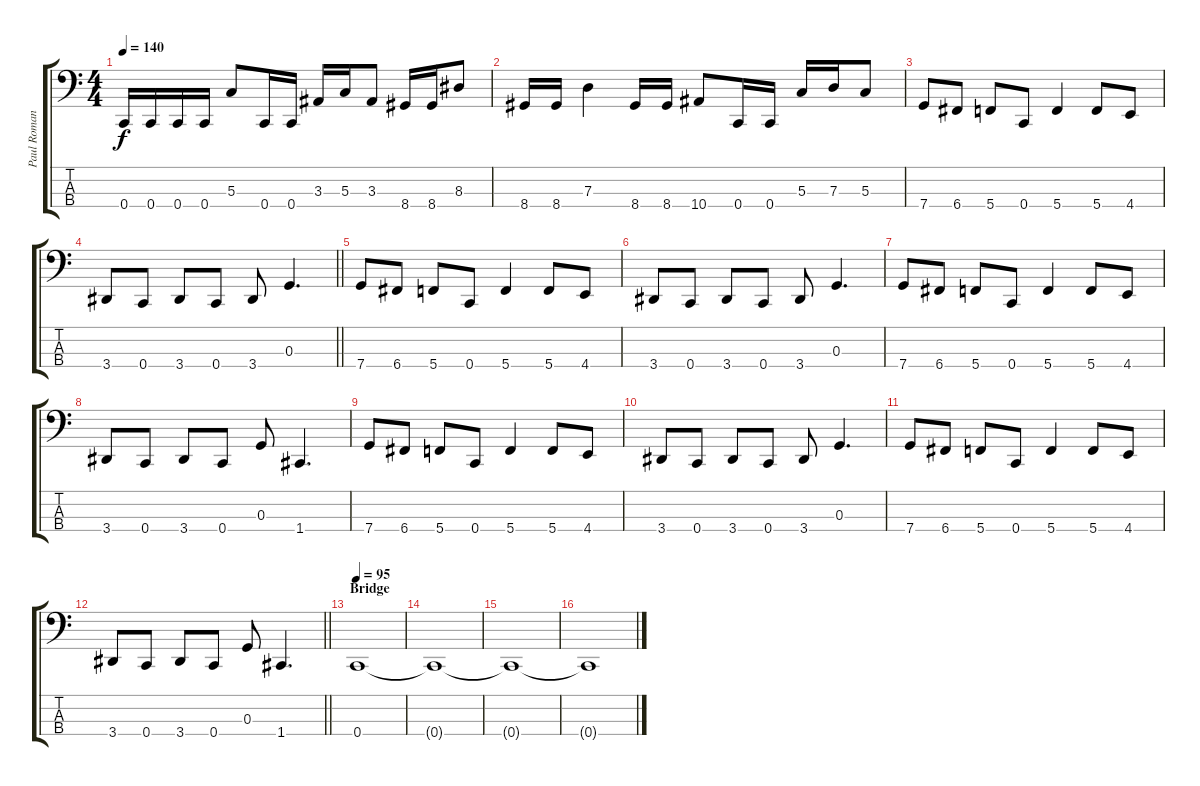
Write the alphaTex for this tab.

\track ("Paul Romanko" "Paul Roman") {instrument electricbasspick}
\staff {score tabs}
\tuning (F2 C2 G1 C1) {hide}
\ts (4 4)
\tempo 140
\clef f4
\ks c
0.4.16{dy f} 0.4.16 0.4.16 0.4.16 5.3.8 0.4.16 0.4.16 3.3.16 5.3.16 3.3.8 8.4.16 8.4.16 8.3.8 |
8.4.16 8.4.16 7.3.4 8.4.16 8.4.16 10.4.8 0.4.16 0.4.16 5.3.16 7.3.16 5.3.8 |
7.4.8 6.4.8 5.4.8 0.4.8 5.4.4 5.4.8 4.4.8 |
\barLineRight lightlight
3.4.8 0.4.8 3.4.8 0.4.8 3.4.8 0.3.4{d} |
7.4.8 6.4.8 5.4.8 0.4.8 5.4.4 5.4.8 4.4.8 |
3.4.8 0.4.8 3.4.8 0.4.8 3.4.8 0.3.4{d} |
7.4.8 6.4.8 5.4.8 0.4.8 5.4.4 5.4.8 4.4.8 |
3.4.8 0.4.8 3.4.8 0.4.8 0.3.8 1.4.4{d} |
7.4.8 6.4.8 5.4.8 0.4.8 5.4.4 5.4.8 4.4.8 |
3.4.8 0.4.8 3.4.8 0.4.8 3.4.8 0.3.4{d} |
7.4.8 6.4.8 5.4.8 0.4.8 5.4.4 5.4.8 4.4.8 |
\barLineRight lightlight
3.4.8 0.4.8 3.4.8 0.4.8 0.3.8 1.4.4{d} |
\section ("" "Bridge")
\tempo 95
0.4.1{volume 12} |
0.4{t}.1 |
0.4{t}.1 |
0.4{t}.1
